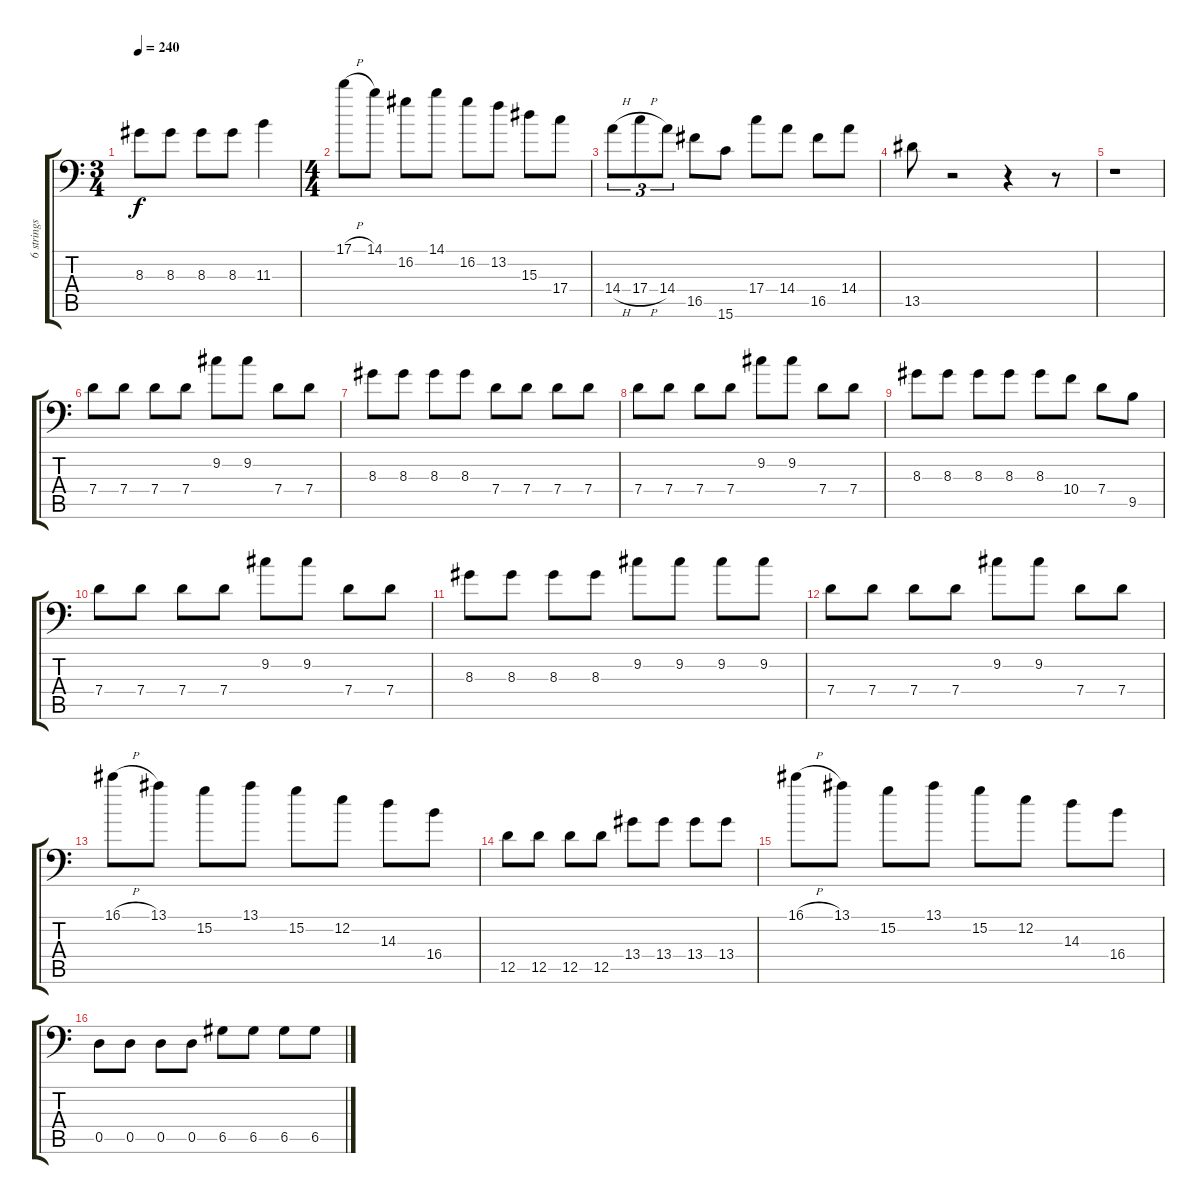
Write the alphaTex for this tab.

\track ("6 strings bass" "6 strings ") {instrument electricbassfinger}
\staff {score tabs}
\tuning (A3 E3 C3 G2 D2 A1) {hide}
\ts (3 4)
\tempo 240
\clef f4
\ks c
8.3.8{dy f} 8.3.8 8.3.8 8.3.8 11.3.4 |
\ts (4 4)
17.1{h}.8 14.1.8 16.2.8 14.1.8 16.2.8 13.2.8 15.3.8 17.4.8 |
14.4{h}.8{tu (3 2)} 17.4{h}.8{tu (3 2)} 14.4.8{tu (3 2)} 16.5.8 15.6.8 17.4.8 14.4.8 16.5.8 14.4.8 |
13.5.8 r.2 r.4 r.8 |
r.1 |
7.4.8 7.4.8 7.4.8 7.4.8 9.2.8 9.2.8 7.4.8 7.4.8 |
8.3.8 8.3.8 8.3.8 8.3.8 7.4.8 7.4.8 7.4.8 7.4.8 |
7.4.8 7.4.8 7.4.8 7.4.8 9.2.8 9.2.8 7.4.8 7.4.8 |
8.3.8 8.3.8 8.3.8 8.3.8 8.3.8 10.4.8 7.4.8 9.5.8 |
7.4.8 7.4.8 7.4.8 7.4.8 9.2.8 9.2.8 7.4.8 7.4.8 |
8.3.8 8.3.8 8.3.8 8.3.8 9.2.8 9.2.8 9.2.8 9.2.8 |
7.4.8 7.4.8 7.4.8 7.4.8 9.2.8 9.2.8 7.4.8 7.4.8 |
16.1{h}.8 13.1.8 15.2.8 13.1.8 15.2.8 12.2.8 14.3.8 16.4.8 |
12.5.8 12.5.8 12.5.8 12.5.8 13.4.8 13.4.8 13.4.8 13.4.8 |
16.1{h}.8 13.1.8 15.2.8 13.1.8 15.2.8 12.2.8 14.3.8 16.4.8 |
0.5.8 0.5.8 0.5.8 0.5.8 6.5.8 6.5.8 6.5.8 6.5.8
